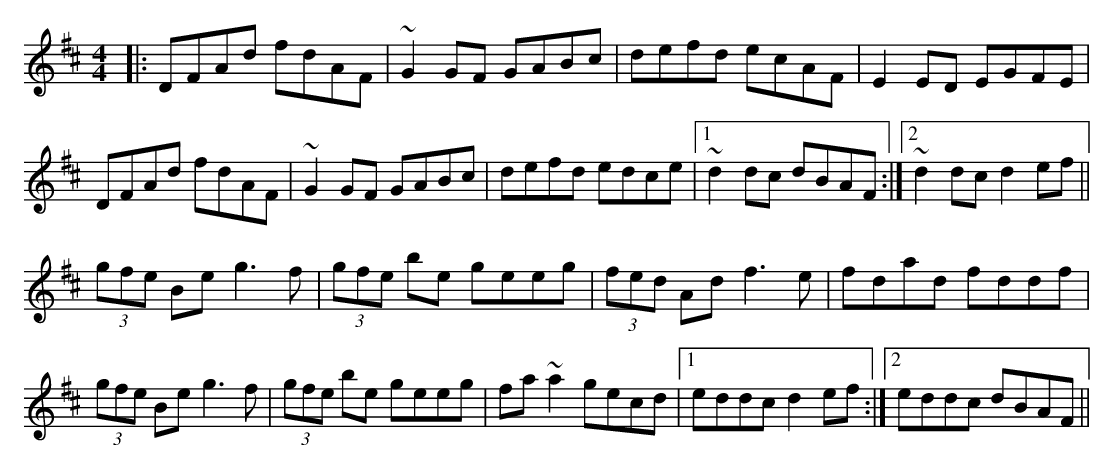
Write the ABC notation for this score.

X:1
M:4/4
K:D
|:DFAd fdAF|~G2GF GABc|defd ecAF|E2ED EGFE|
DFAd fdAF|~G2GF GABc|defd edce|1 ~d2dc dBAF:|2 ~d2dc d2ef||
(3gfe Be g3f|(3gfe be geeg|(3fed Ad f3e|fdad fddf|
(3gfe Be g3f|(3gfe be geeg|fa~a2 gecd|1 eddc d2ef:|2 eddc dBAF||
